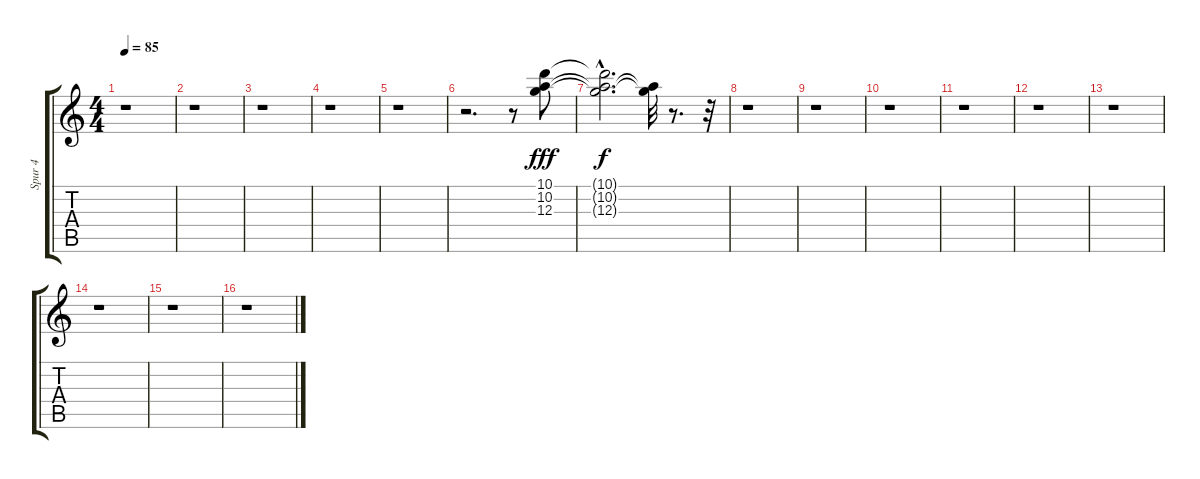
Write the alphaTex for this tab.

\track ("Spur 4" "Spur 4") {instrument electricguitarclean}
\staff {score tabs}
\tuning (E4 B3 G3 D3 A2 E2) {hide}
\ts (4 4)
\tempo 85
\clef g2
\ks c
r.1{dy f} |
r.1 |
r.1 |
r.1 |
r.1 |
r.2{d} r.8 (10.1 10.2 12.3).8{dy fff volume 14 balance 8 instrument electricguitarclean} |
(10.1{hac t} 10.2{hac t} 12.3{hac t}).2{d dy f} (10.2{t} 12.3{t}).32 r.8{d} r.32 |
r.1 |
r.1 |
r.1 |
r.1 |
r.1 |
r.1 |
r.1 |
r.1 |
r.1
